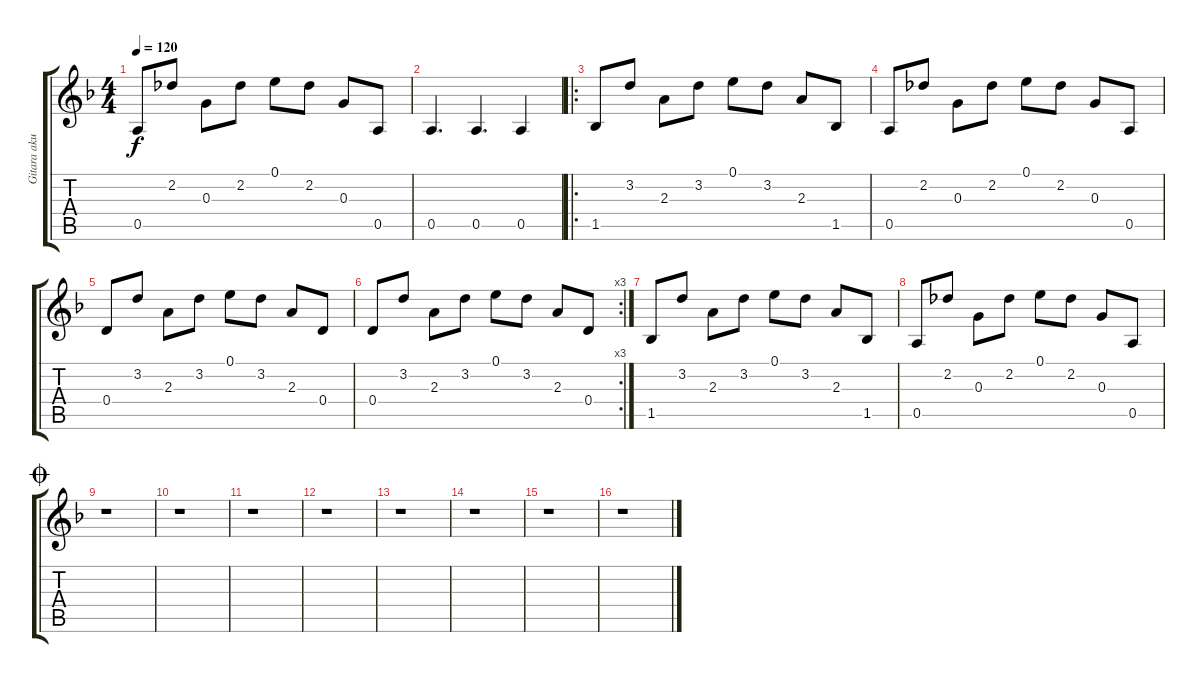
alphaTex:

\track ("Gitara akustyczna - K. Myszkowski" "Gitara aku") {instrument acousticguitarsteel}
\staff {score tabs}
\tuning (E4 B3 G3 D3 A2 E2) {hide}
\ts (4 4)
\tempo 120
\clef g2
\ks f
0.5.8{dy f} 2.2.8 0.3.8 2.2.8 0.1.8 2.2.8 0.3.8 0.5.8 |
0.5.4{d} 0.5.4{d} 0.5.4 |
\ro
1.5.8 3.2.8 2.3.8 3.2.8 0.1.8 3.2.8 2.3.8 1.5.8 |
0.5.8 2.2.8 0.3.8 2.2.8 0.1.8 2.2.8 0.3.8 0.5.8 |
0.4.8 3.2.8 2.3.8 3.2.8 0.1.8 3.2.8 2.3.8 0.4.8 |
\rc 3
0.4.8 3.2.8 2.3.8 3.2.8 0.1.8 3.2.8 2.3.8 0.4.8 |
1.5.8 3.2.8 2.3.8 3.2.8 0.1.8 3.2.8 2.3.8 1.5.8 |
0.5.8 2.2.8 0.3.8 2.2.8 0.1.8 2.2.8 0.3.8 0.5.8 |
\jump coda
r.1 |
r.1 |
r.1 |
r.1 |
r.1 |
r.1 |
r.1 |
r.1
